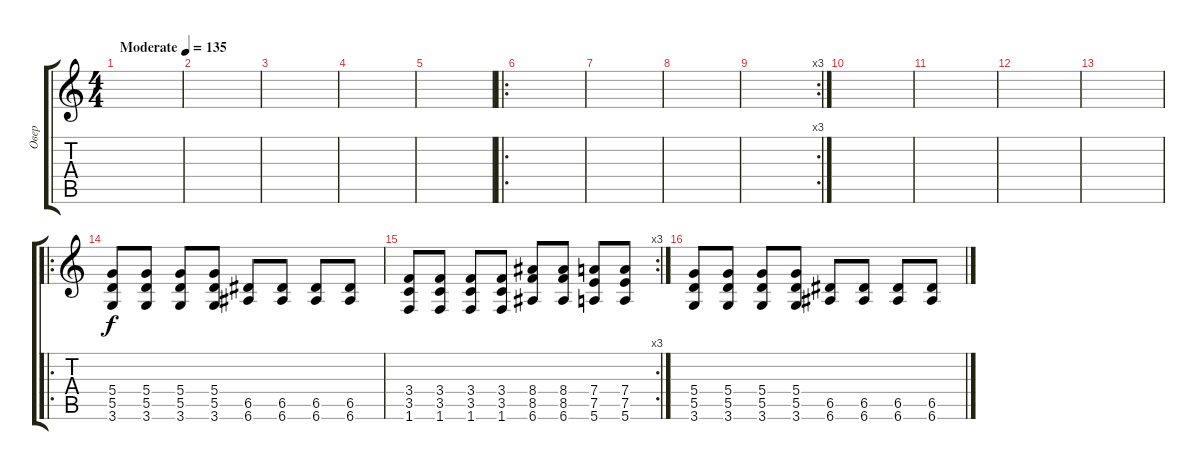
\track ("Овер" "Овер") {instrument overdrivenguitar}
\staff {score tabs}
\tuning (E4 B3 G3 D3 A2 E2) {hide}
\ts (4 4)
\tempo (135 "Moderate")
\clef g2
\ks c
|
|
|
|
|
\ro
|
|
|
\rc 3
|
|
|
|
|
\ro
(5.4 5.5 3.6).8 (5.4 5.5 3.6).8 (5.4 5.5 3.6).8 (5.4 5.5 3.6).8 (6.5 6.6).8 (6.5 6.6).8 (6.5 6.6).8 (6.5 6.6).8 |
\rc 3
(3.4 3.5 1.6).8 (3.4 3.5 1.6).8 (3.4 3.5 1.6).8 (3.4 3.5 1.6).8 (8.4 8.5 6.6).8 (8.4 8.5 6.6).8 (7.4 7.5 5.6).8 (7.4 7.5 5.6).8 |
(5.4 5.5 3.6).8 (5.4 5.5 3.6).8 (5.4 5.5 3.6).8 (5.4 5.5 3.6).8 (6.5 6.6).8 (6.5 6.6).8 (6.5 6.6).8 (6.5 6.6).8
